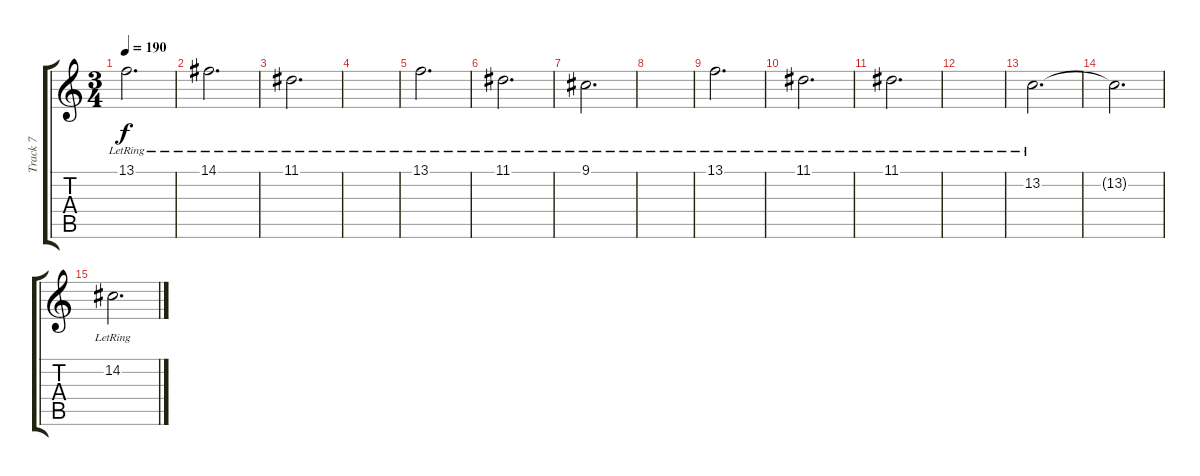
\track ("Track 7" "Track 7") {instrument acousticgrandpiano}
\staff {score tabs}
\tuning (E4 B3 G3 D3 A2 E2) {hide}
\ts (3 4)
\tempo 190
\clef g2
\ks c
13.1{lr}.2{d dy f} |
14.1{lr}.2{d} |
11.1{lr}.2{d} |
|
13.1{lr}.2{d} |
11.1{lr}.2{d} |
9.1{lr}.2{d} |
|
13.1{lr}.2{d} |
11.1{lr}.2{d} |
11.1{lr}.2{d} |
|
13.2{lr}.2{d} |
13.2{t}.2{d} |
14.2{lr}.2{d}
